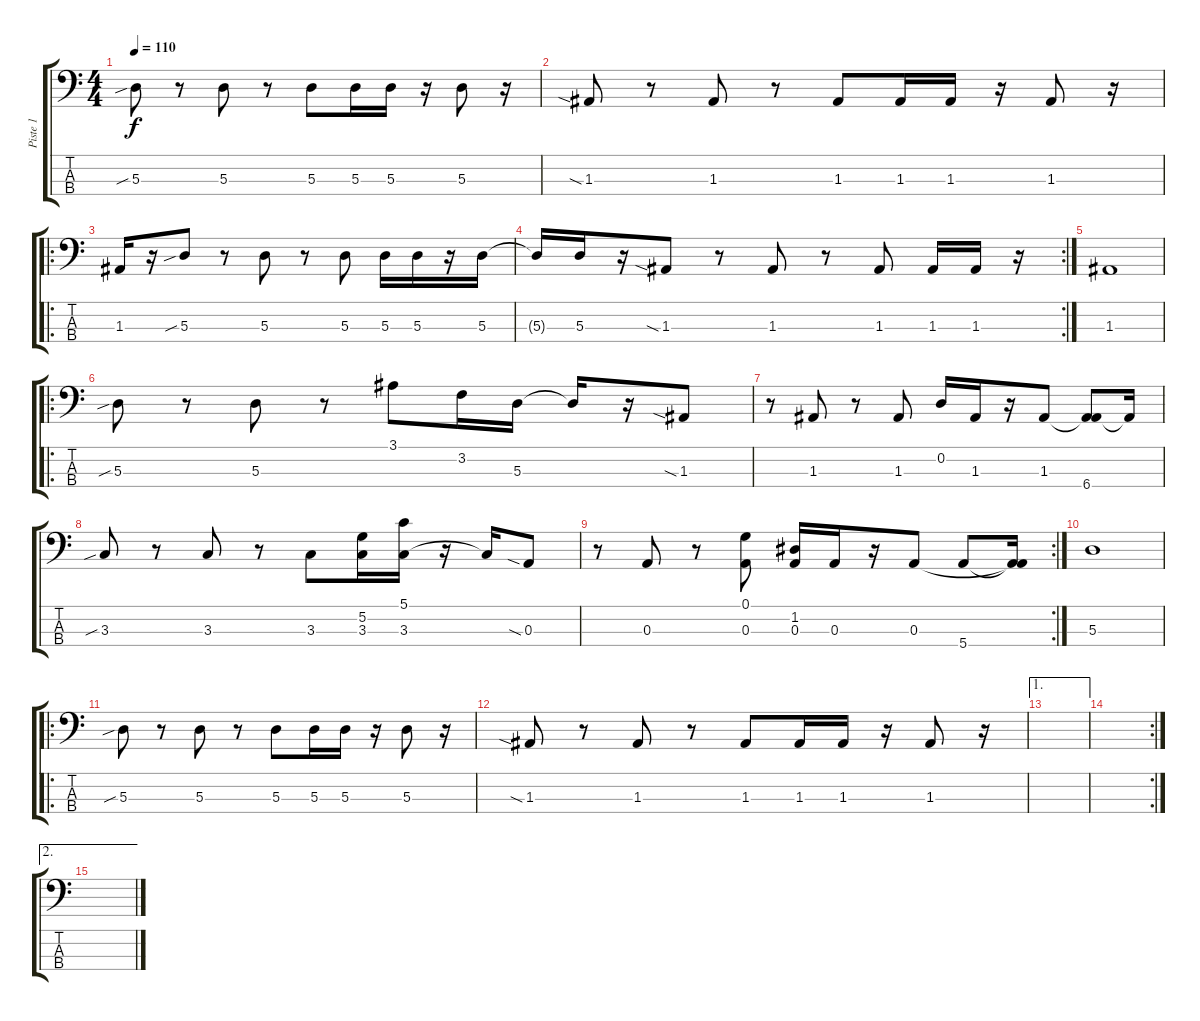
\track ("Piste 1" "Piste 1") {instrument synthbass1}
\staff {score tabs}
\tuning (G2 D2 A1 E1) {hide}
\ts (4 4)
\tempo 110
\clef f4
\ks c
5.3{sib}.8{dy f instrument synthbass1} r.8 5.3.8 r.8 5.3.8 5.3.16 5.3.16 r.16 5.3.8 r.16 |
1.3{sia}.8 r.8 1.3.8 r.8 1.3.8 1.3.16 1.3.16 r.16 1.3.8 r.16 |
\ro
1.3.16 r.16 5.3{sib}.8 r.8 5.3.8 r.8 5.3.8 5.3.16 5.3.16 r.16 5.3.16 |
\rc 2
5.3{t}.16 5.3.16 r.16 1.3{sia}.8 r.8 1.3.8 r.8 1.3.8 1.3.16 1.3.16 r.16 |
1.3.1 |
\ro
5.3{sib}.8 r.8 5.3.8 r.8 3.1.8 3.2.16 5.3.16 5.3{t}.16 r.16 1.3{sia}.8 |
r.8 1.3.8 r.8 1.3.8 0.2.16 1.3.16 r.16 1.3.8 (1.3{t} 6.4).8 1.3{t}.16 |
3.3{sib}.8 r.8 3.3.8 r.8 3.3.8 (5.2 3.3).16 (5.1 3.3).16 r.16 3.3{t}.16 0.3{sia}.8 |
\rc 2
r.8 0.3.8 r.8 (0.1 0.3).8 (1.2 0.3).16 0.3.16 r.16 0.3.8 5.4.8 (0.3{t} 5.4{t}).16 |
5.3.1 |
\ro
5.3{sib}.8 r.8 5.3.8 r.8 5.3.8 5.3.16 5.3.16 r.16 5.3.8 r.16 |
1.3{sia}.8 r.8 1.3.8 r.8 1.3.8 1.3.16 1.3.16 r.16 1.3.8 r.16 |
\ae 1
|
\rc 2
|
\ae 2
